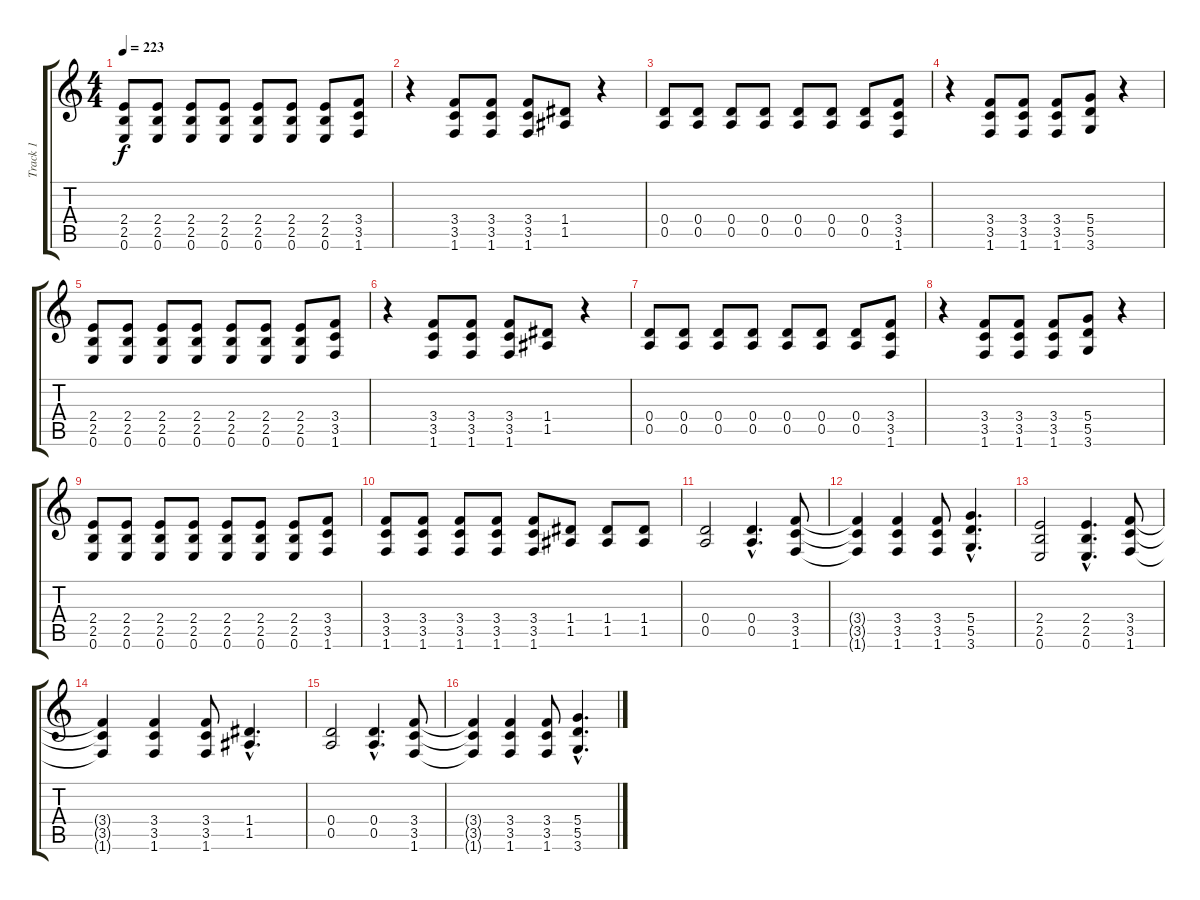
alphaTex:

\track ("Track 1" "Track 1") {instrument overdrivenguitar}
\staff {score tabs}
\tuning (E4 B3 G3 D3 A2 E2) {hide}
\ts (4 4)
\tempo 223
\clef g2
\ks c
(2.4 2.5 0.6).8{dy f} (2.4 2.5 0.6).8 (2.4 2.5 0.6).8 (2.4 2.5 0.6).8 (2.4 2.5 0.6).8 (2.4 2.5 0.6).8 (2.4 2.5 0.6).8 (3.4 3.5 1.6).8 |
r.4 (3.4 3.5 1.6).8 (3.4 3.5 1.6).8 (3.4 3.5 1.6).8 (1.4 1.5).8 r.4 |
(0.4 0.5).8 (0.4 0.5).8 (0.4 0.5).8 (0.4 0.5).8 (0.4 0.5).8 (0.4 0.5).8 (0.4 0.5).8 (3.4 3.5 1.6).8 |
r.4 (3.4 3.5 1.6).8 (3.4 3.5 1.6).8 (3.4 3.5 1.6).8 (5.4 5.5 3.6).8 r.4 |
(2.4 2.5 0.6).8 (2.4 2.5 0.6).8 (2.4 2.5 0.6).8 (2.4 2.5 0.6).8 (2.4 2.5 0.6).8 (2.4 2.5 0.6).8 (2.4 2.5 0.6).8 (3.4 3.5 1.6).8 |
r.4 (3.4 3.5 1.6).8 (3.4 3.5 1.6).8 (3.4 3.5 1.6).8 (1.4 1.5).8 r.4 |
(0.4 0.5).8 (0.4 0.5).8 (0.4 0.5).8 (0.4 0.5).8 (0.4 0.5).8 (0.4 0.5).8 (0.4 0.5).8 (3.4 3.5 1.6).8 |
r.4 (3.4 3.5 1.6).8 (3.4 3.5 1.6).8 (3.4 3.5 1.6).8 (5.4 5.5 3.6).8 r.4 |
(2.4 2.5 0.6).8 (2.4 2.5 0.6).8 (2.4 2.5 0.6).8 (2.4 2.5 0.6).8 (2.4 2.5 0.6).8 (2.4 2.5 0.6).8 (2.4 2.5 0.6).8 (3.4 3.5 1.6).8 |
(3.4 3.5 1.6).8 (3.4 3.5 1.6).8 (3.4 3.5 1.6).8 (3.4 3.5 1.6).8 (3.4 3.5 1.6).8 (1.4 1.5).8 (1.4 1.5).8 (1.4 1.5).8 |
(0.4 0.5).2 (0.4{hac} 0.5{hac}).4{d} (3.4 3.5 1.6).8 |
(3.4{t} 3.5{t} 1.6{t}).4 (3.4 3.5 1.6).4 (3.4 3.5 1.6).8 (5.4{hac} 5.5{hac} 3.6{hac}).4{d} |
(2.4 2.5 0.6).2 (2.4{hac} 2.5{hac} 0.6{hac}).4{d} (3.4 3.5 1.6).8 |
(3.4{t} 3.5{t} 1.6{t}).4 (3.4 3.5 1.6).4 (3.4 3.5 1.6).8 (1.4{hac} 1.5{hac}).4{d} |
(0.4 0.5).2 (0.4{hac} 0.5{hac}).4{d} (3.4 3.5 1.6).8 |
(3.4{t} 3.5{t} 1.6{t}).4 (3.4 3.5 1.6).4 (3.4 3.5 1.6).8 (5.4{hac} 5.5{hac} 3.6{hac}).4{d}
